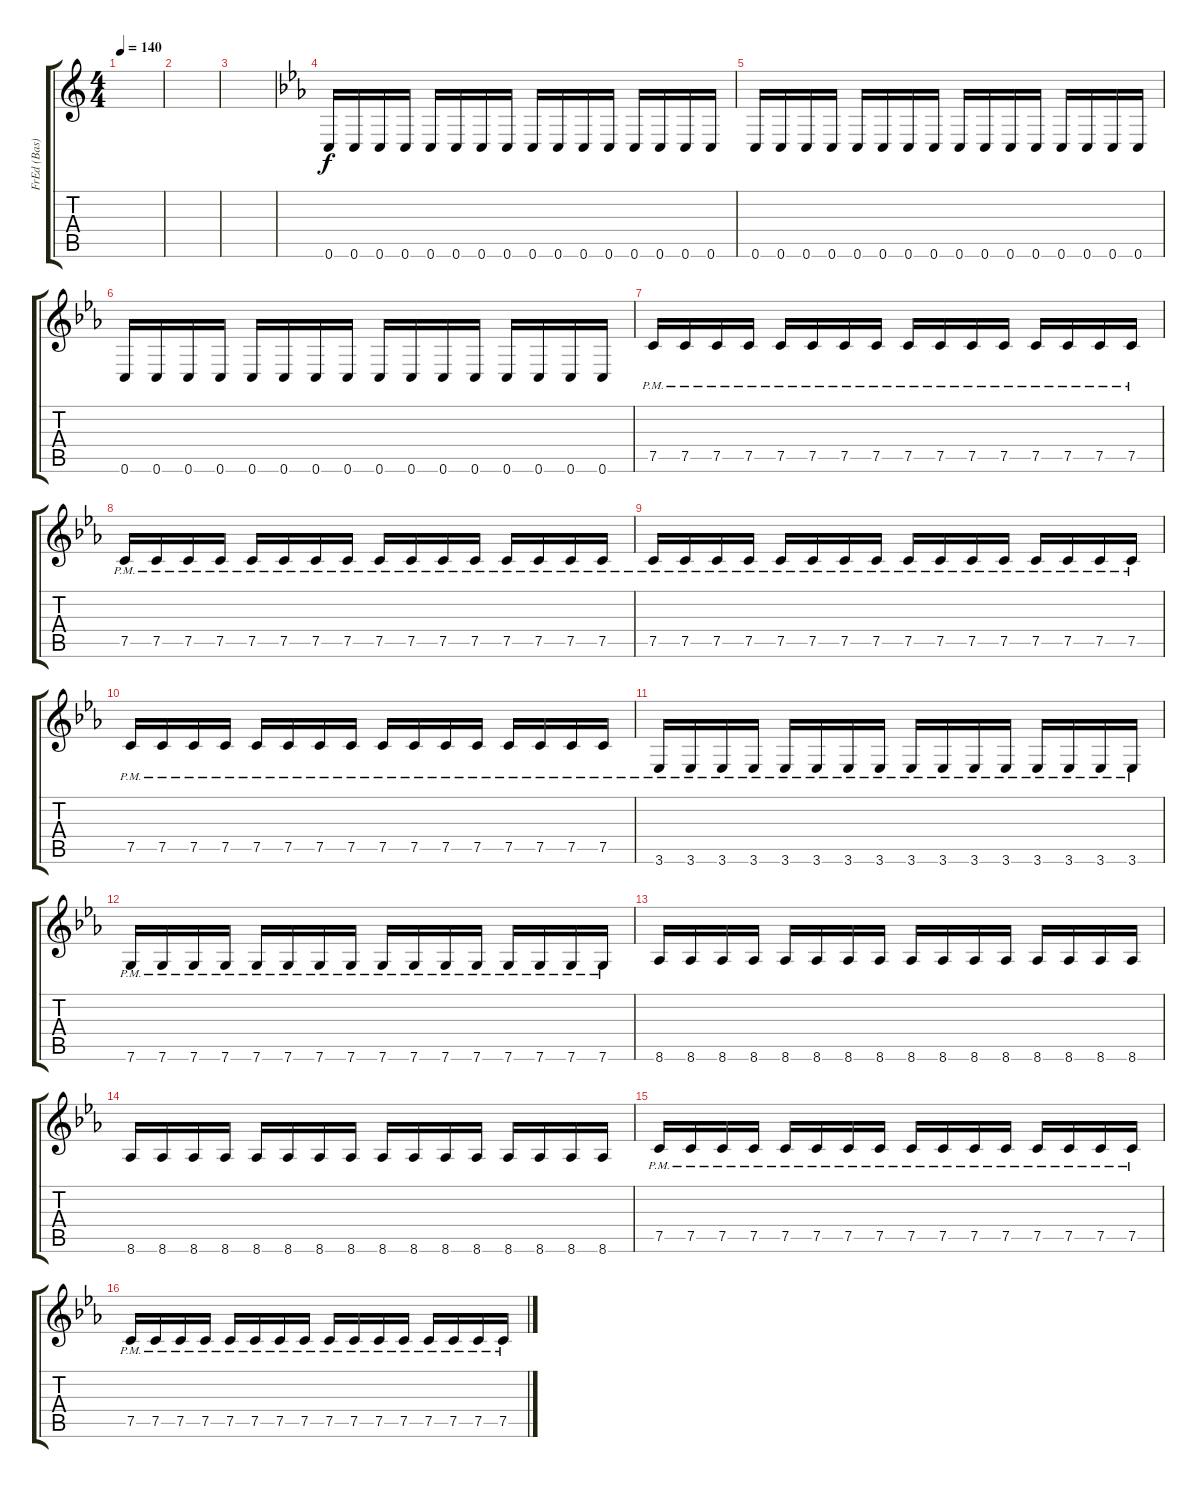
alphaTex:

\track ("FrEd (Bas)" "FrEd (Bas)") {instrument electricbasspick}
\staff {score tabs}
\tuning (C4 G3 Eb3 Bb2 F2 C2) {hide}
\ts (4 4)
\tempo 140
\clef g2
\ks c
|
|
|
\ks eb
0.6.16 0.6.16 0.6.16 0.6.16 0.6.16 0.6.16 0.6.16 0.6.16 0.6.16 0.6.16 0.6.16 0.6.16 0.6.16 0.6.16 0.6.16 0.6.16 |
0.6.16 0.6.16 0.6.16 0.6.16 0.6.16 0.6.16 0.6.16 0.6.16 0.6.16 0.6.16 0.6.16 0.6.16 0.6.16 0.6.16 0.6.16 0.6.16 |
0.6.16 0.6.16 0.6.16 0.6.16 0.6.16 0.6.16 0.6.16 0.6.16 0.6.16 0.6.16 0.6.16 0.6.16 0.6.16 0.6.16 0.6.16 0.6.16 |
7.5{pm}.16 7.5{pm}.16 7.5{pm}.16 7.5{pm}.16 7.5{pm}.16 7.5{pm}.16 7.5{pm}.16 7.5{pm}.16 7.5{pm}.16 7.5{pm}.16 7.5{pm}.16 7.5{pm}.16 7.5{pm}.16 7.5{pm}.16 7.5{pm}.16 7.5{pm}.16 |
7.5{pm}.16 7.5{pm}.16 7.5{pm}.16 7.5{pm}.16 7.5{pm}.16 7.5{pm}.16 7.5{pm}.16 7.5{pm}.16 7.5{pm}.16 7.5{pm}.16 7.5{pm}.16 7.5{pm}.16 7.5{pm}.16 7.5{pm}.16 7.5{pm}.16 7.5{pm}.16 |
7.5{pm}.16 7.5{pm}.16 7.5{pm}.16 7.5{pm}.16 7.5{pm}.16 7.5{pm}.16 7.5{pm}.16 7.5{pm}.16 7.5{pm}.16 7.5{pm}.16 7.5{pm}.16 7.5{pm}.16 7.5{pm}.16 7.5{pm}.16 7.5{pm}.16 7.5{pm}.16 |
7.5{pm}.16 7.5{pm}.16 7.5{pm}.16 7.5{pm}.16 7.5{pm}.16 7.5{pm}.16 7.5{pm}.16 7.5{pm}.16 7.5{pm}.16 7.5{pm}.16 7.5{pm}.16 7.5{pm}.16 7.5{pm}.16 7.5{pm}.16 7.5{pm}.16 7.5{pm}.16 |
3.6{pm}.16 3.6{pm}.16 3.6{pm}.16 3.6{pm}.16 3.6{pm}.16 3.6{pm}.16 3.6{pm}.16 3.6{pm}.16 3.6{pm}.16 3.6{pm}.16 3.6{pm}.16 3.6{pm}.16 3.6{pm}.16 3.6{pm}.16 3.6{pm}.16 3.6{pm}.16 |
7.6{pm}.16 7.6{pm}.16 7.6{pm}.16 7.6{pm}.16 7.6{pm}.16 7.6{pm}.16 7.6{pm}.16 7.6{pm}.16 7.6{pm}.16 7.6{pm}.16 7.6{pm}.16 7.6{pm}.16 7.6{pm}.16 7.6{pm}.16 7.6{pm}.16 7.6{pm}.16 |
8.6.16 8.6.16 8.6.16 8.6.16 8.6.16 8.6.16 8.6.16 8.6.16 8.6.16 8.6.16 8.6.16 8.6.16 8.6.16 8.6.16 8.6.16 8.6.16 |
8.6.16 8.6.16 8.6.16 8.6.16 8.6.16 8.6.16 8.6.16 8.6.16 8.6.16 8.6.16 8.6.16 8.6.16 8.6.16 8.6.16 8.6.16 8.6.16 |
7.5{pm}.16 7.5{pm}.16 7.5{pm}.16 7.5{pm}.16 7.5{pm}.16 7.5{pm}.16 7.5{pm}.16 7.5{pm}.16 7.5{pm}.16 7.5{pm}.16 7.5{pm}.16 7.5{pm}.16 7.5{pm}.16 7.5{pm}.16 7.5{pm}.16 7.5{pm}.16 |
7.5{pm}.16 7.5{pm}.16 7.5{pm}.16 7.5{pm}.16 7.5{pm}.16 7.5{pm}.16 7.5{pm}.16 7.5{pm}.16 7.5{pm}.16 7.5{pm}.16 7.5{pm}.16 7.5{pm}.16 7.5{pm}.16 7.5{pm}.16 7.5{pm}.16 7.5{pm}.16
